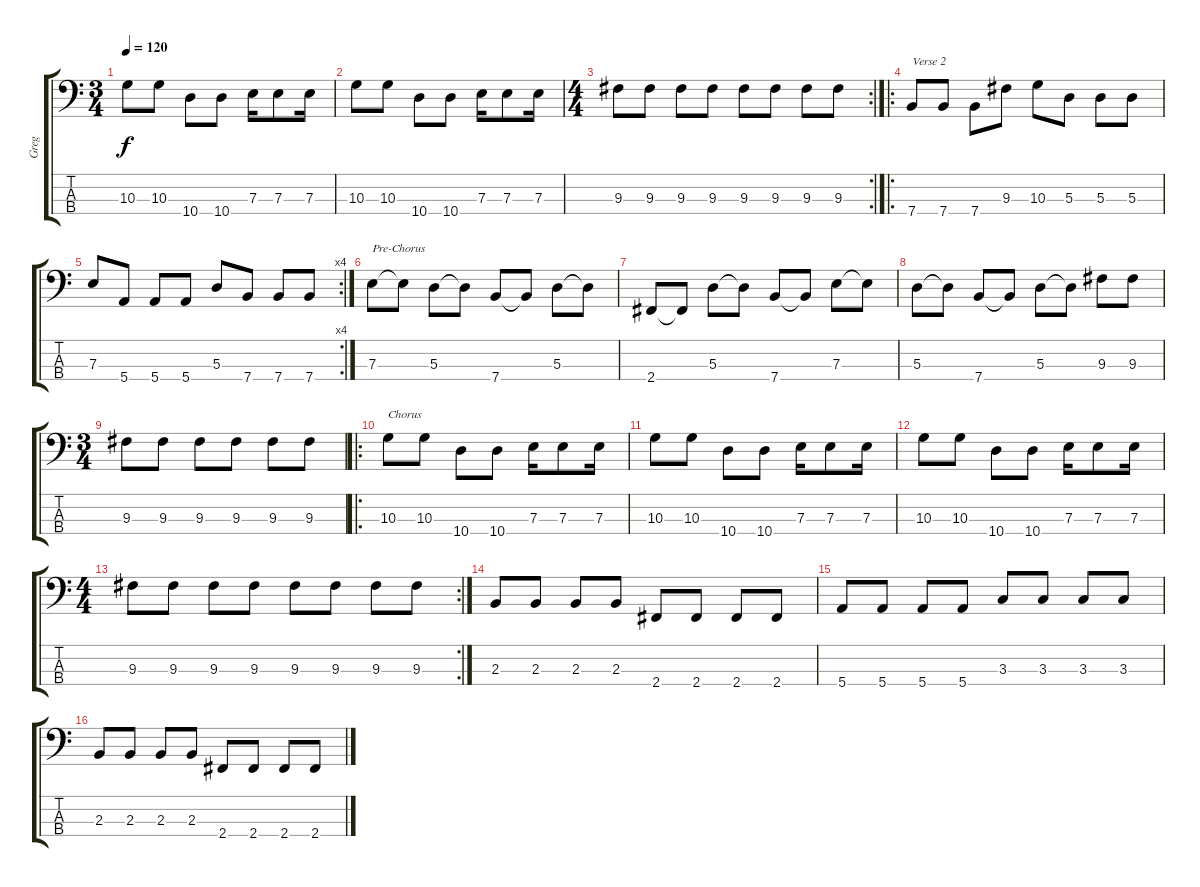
\track ("Greg" "Greg") {instrument electricbassfinger}
\staff {score tabs}
\tuning (G2 D2 A1 E1) {hide}
\ts (3 4)
\tempo 120
\clef f4
\ks c
10.3.8{dy f} 10.3.8 10.4.8 10.4.8 7.3.16 7.3.8 7.3.16 |
10.3.8 10.3.8 10.4.8 10.4.8 7.3.16 7.3.8 7.3.16 |
\rc 2
\ts (4 4)
9.3.8 9.3.8 9.3.8 9.3.8 9.3.8 9.3.8 9.3.8 9.3.8 |
\ro
7.4.8{txt "Verse 2"} 7.4.8 7.4.8 9.3.8 10.3.8 5.3.8 5.3.8 5.3.8 |
\rc 4
7.3.8 5.4.8 5.4.8 5.4.8 5.3.8 7.4.8 7.4.8 7.4.8 |
7.3.8{txt "Pre-Chorus"} 7.3{t}.8 5.3.8 5.3{t}.8 7.4.8 7.4{t}.8 5.3.8 5.3{t}.8 |
2.4.8 2.4{t}.8 5.3.8 5.3{t}.8 7.4.8 7.4{t}.8 7.3.8 7.3{t}.8 |
5.3.8 5.3{t}.8 7.4.8 7.4{t}.8 5.3.8 5.3{t}.8 9.3.8 9.3.8 |
\ts (3 4)
9.3.8 9.3.8 9.3.8 9.3.8 9.3.8 9.3.8 |
\ro
10.3.8{txt "Chorus"} 10.3.8 10.4.8 10.4.8 7.3.16 7.3.8 7.3.16 |
10.3.8 10.3.8 10.4.8 10.4.8 7.3.16 7.3.8 7.3.16 |
10.3.8 10.3.8 10.4.8 10.4.8 7.3.16 7.3.8 7.3.16 |
\rc 2
\ts (4 4)
9.3.8 9.3.8 9.3.8 9.3.8 9.3.8 9.3.8 9.3.8 9.3.8 |
2.3.8 2.3.8 2.3.8 2.3.8 2.4.8 2.4.8 2.4.8 2.4.8 |
5.4.8 5.4.8 5.4.8 5.4.8 3.3.8 3.3.8 3.3.8 3.3.8 |
2.3.8 2.3.8 2.3.8 2.3.8 2.4.8 2.4.8 2.4.8 2.4.8
